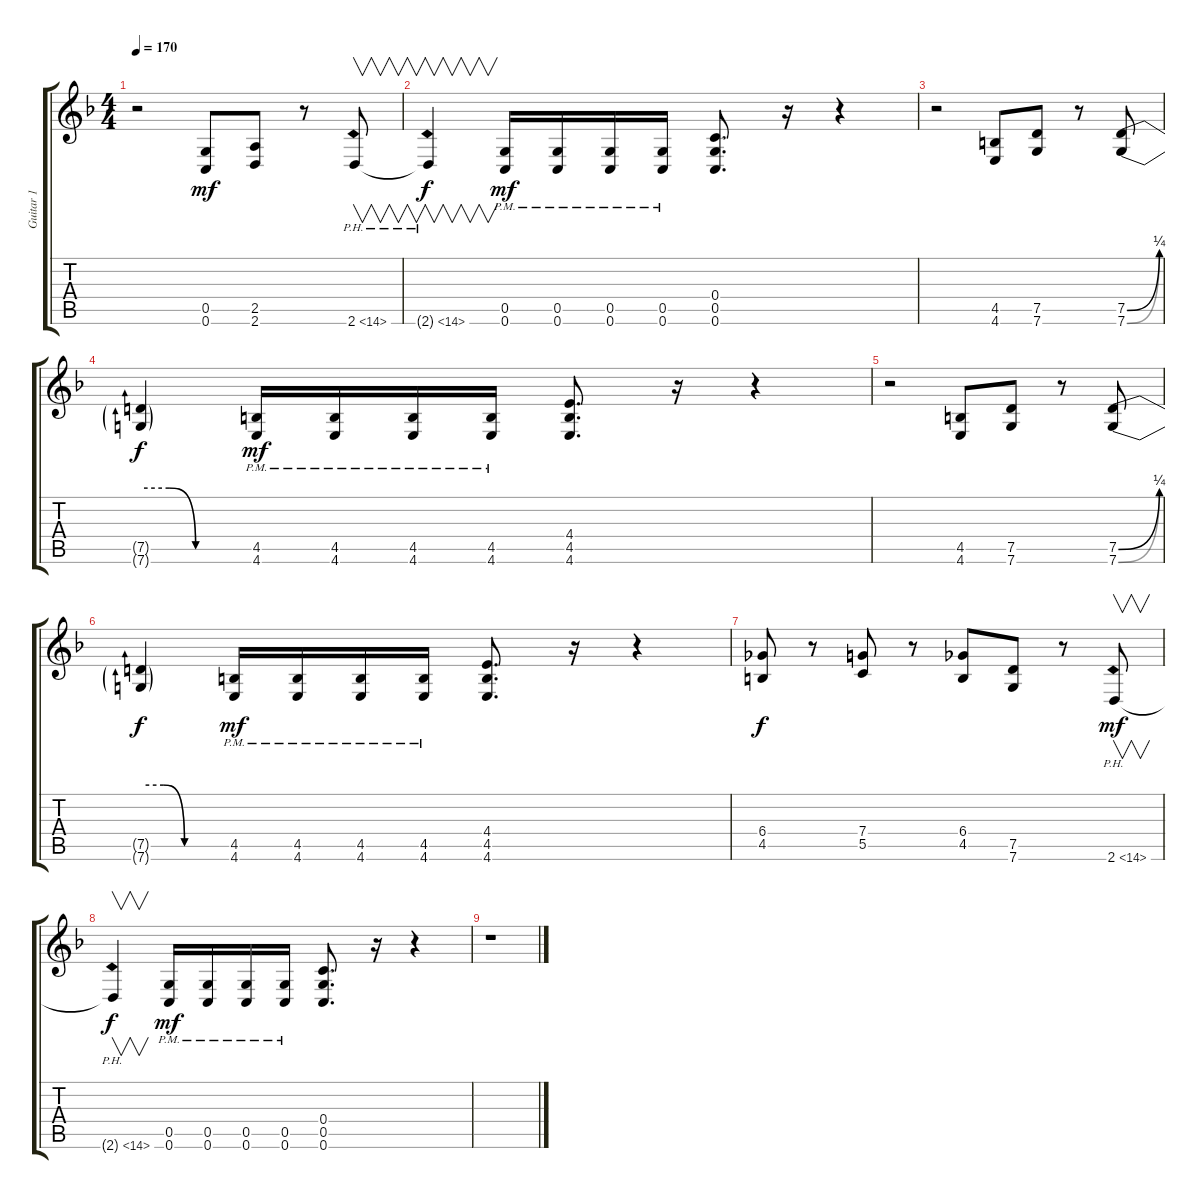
\track ("Guitar 1" "Guitar 1") {instrument distortionguitar}
\staff {score tabs}
\tuning (D4 A3 F3 C3 G2 C2) {hide}
\ts (4 4)
\tempo 170
\clef g2
\ks f
r.2{dy mf} (0.5 0.6).8 (2.5 2.6).8 r.8 2.6{ph 12}.8{v} |
2.6{ph 12 t}.4{v dy f} (0.5{pm} 0.6{pm}).16{dy mf} (0.5{pm} 0.6{pm}).16 (0.5{pm} 0.6{pm}).16 (0.5{pm} 0.6{pm}).16 (0.4 0.5 0.6).8{d} r.16 r.4 |
r.2 (4.5 4.6).8 (7.5 7.6).8 r.8 (7.5{be (bend 0 0 60 1)} 7.6{be (bend 0 0 60 1)}).8 |
(7.5{be (custom 0 1 15 1 30 0 60 0) t} 7.6{be (custom 0 1 15 1 30 0 60 0) t}).4{dy f} (4.5{pm} 4.6{pm}).16{dy mf} (4.5{pm} 4.6{pm}).16 (4.5{pm} 4.6{pm}).16 (4.5{pm} 4.6{pm}).16 (4.4 4.5 4.6).8{d} r.16 r.4 |
r.2 (4.5 4.6).8 (7.5 7.6).8 r.8 (7.5{be (bend 0 0 60 1)} 7.6{be (bend 0 0 60 1)}).8 |
(7.5{be (custom 0 1 15 1 30 0 60 0) t} 7.6{be (custom 0 1 15 1 30 0 60 0) t}).4{dy f} (4.5{pm} 4.6{pm}).16{dy mf} (4.5{pm} 4.6{pm}).16 (4.5{pm} 4.6{pm}).16 (4.5{pm} 4.6{pm}).16 (4.4 4.5 4.6).8{d} r.16 r.4 |
(6.4 4.5).8{dy f} r.8 (7.4 5.5).8 r.8 (6.4 4.5).8 (7.5 7.6).8 r.8 2.6{ph 12}.8{v dy mf} |
2.6{ph 12 t}.4{v dy f} (0.5{pm} 0.6{pm}).16{dy mf} (0.5{pm} 0.6{pm}).16 (0.5{pm} 0.6{pm}).16 (0.5{pm} 0.6{pm}).16 (0.4 0.5 0.6).8{d} r.16 r.4 |
r.1
